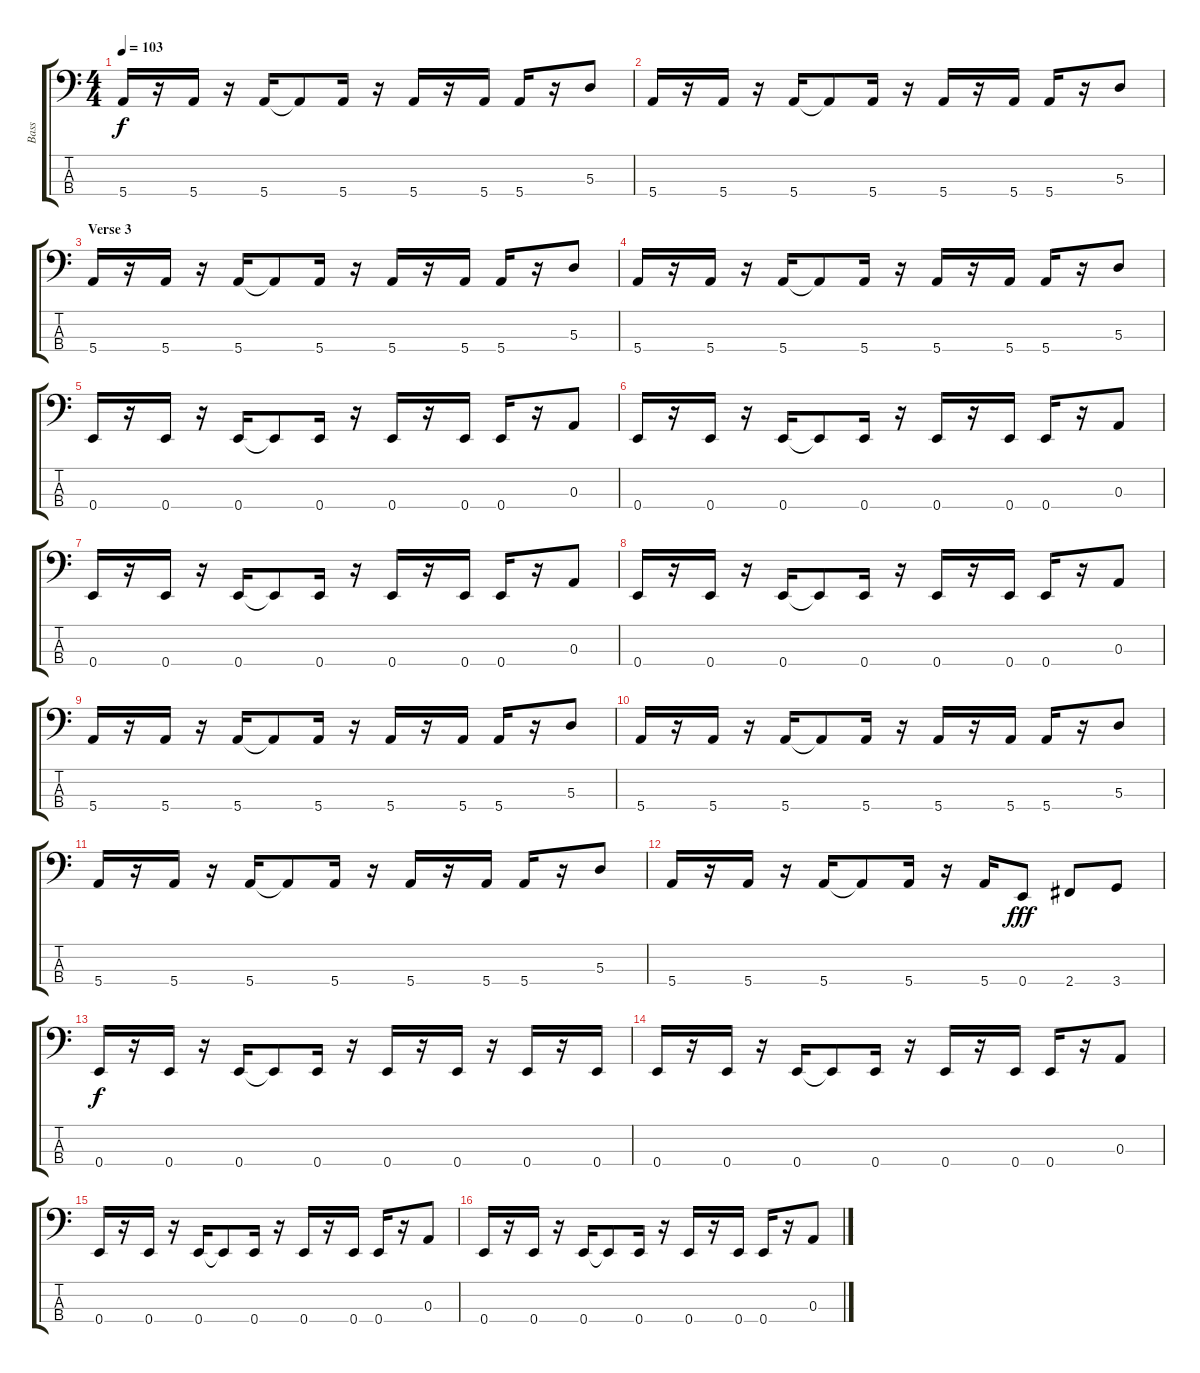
\track ("Bass" "Bass") {instrument electricbasspick}
\staff {score tabs}
\tuning (G2 D2 A1 E1) {hide}
\ts (4 4)
\tempo 103
\clef f4
\ks c
5.4.16{dy f} r.16 5.4.16 r.16 5.4.16 5.4{t}.8 5.4.16 r.16 5.4.16 r.16 5.4.16 5.4.16 r.16 5.3.8 |
5.4.16 r.16 5.4.16 r.16 5.4.16 5.4{t}.8 5.4.16 r.16 5.4.16 r.16 5.4.16 5.4.16 r.16 5.3.8 |
\section ("" "Verse 3")
5.4.16 r.16 5.4.16 r.16 5.4.16 5.4{t}.8 5.4.16 r.16 5.4.16 r.16 5.4.16 5.4.16 r.16 5.3.8 |
5.4.16 r.16 5.4.16 r.16 5.4.16 5.4{t}.8 5.4.16 r.16 5.4.16 r.16 5.4.16 5.4.16 r.16 5.3.8 |
0.4.16 r.16 0.4.16 r.16 0.4.16 0.4{t}.8 0.4.16 r.16 0.4.16 r.16 0.4.16 0.4.16 r.16 0.3.8 |
0.4.16 r.16 0.4.16 r.16 0.4.16 0.4{t}.8 0.4.16 r.16 0.4.16 r.16 0.4.16 0.4.16 r.16 0.3.8 |
0.4.16 r.16 0.4.16 r.16 0.4.16 0.4{t}.8 0.4.16 r.16 0.4.16 r.16 0.4.16 0.4.16 r.16 0.3.8 |
0.4.16 r.16 0.4.16 r.16 0.4.16 0.4{t}.8 0.4.16 r.16 0.4.16 r.16 0.4.16 0.4.16 r.16 0.3.8 |
5.4.16 r.16 5.4.16 r.16 5.4.16 5.4{t}.8 5.4.16 r.16 5.4.16 r.16 5.4.16 5.4.16 r.16 5.3.8 |
5.4.16 r.16 5.4.16 r.16 5.4.16 5.4{t}.8 5.4.16 r.16 5.4.16 r.16 5.4.16 5.4.16 r.16 5.3.8 |
5.4.16 r.16 5.4.16 r.16 5.4.16 5.4{t}.8 5.4.16 r.16 5.4.16 r.16 5.4.16 5.4.16 r.16 5.3.8 |
5.4.16 r.16 5.4.16 r.16 5.4.16 5.4{t}.8 5.4.16 r.16 5.4.16 0.4.8{dy fff} 2.4.8 3.4.8 |
0.4.16{dy f} r.16 0.4.16 r.16 0.4.16 0.4{t}.8 0.4.16 r.16 0.4.16 r.16 0.4.16 r.16 0.4.16 r.16 0.4.16 |
0.4.16 r.16 0.4.16 r.16 0.4.16 0.4{t}.8 0.4.16 r.16 0.4.16 r.16 0.4.16 0.4.16 r.16 0.3.8 |
0.4.16 r.16 0.4.16 r.16 0.4.16 0.4{t}.8 0.4.16 r.16 0.4.16 r.16 0.4.16 0.4.16 r.16 0.3.8 |
0.4.16 r.16 0.4.16 r.16 0.4.16 0.4{t}.8 0.4.16 r.16 0.4.16 r.16 0.4.16 0.4.16 r.16 0.3.8
